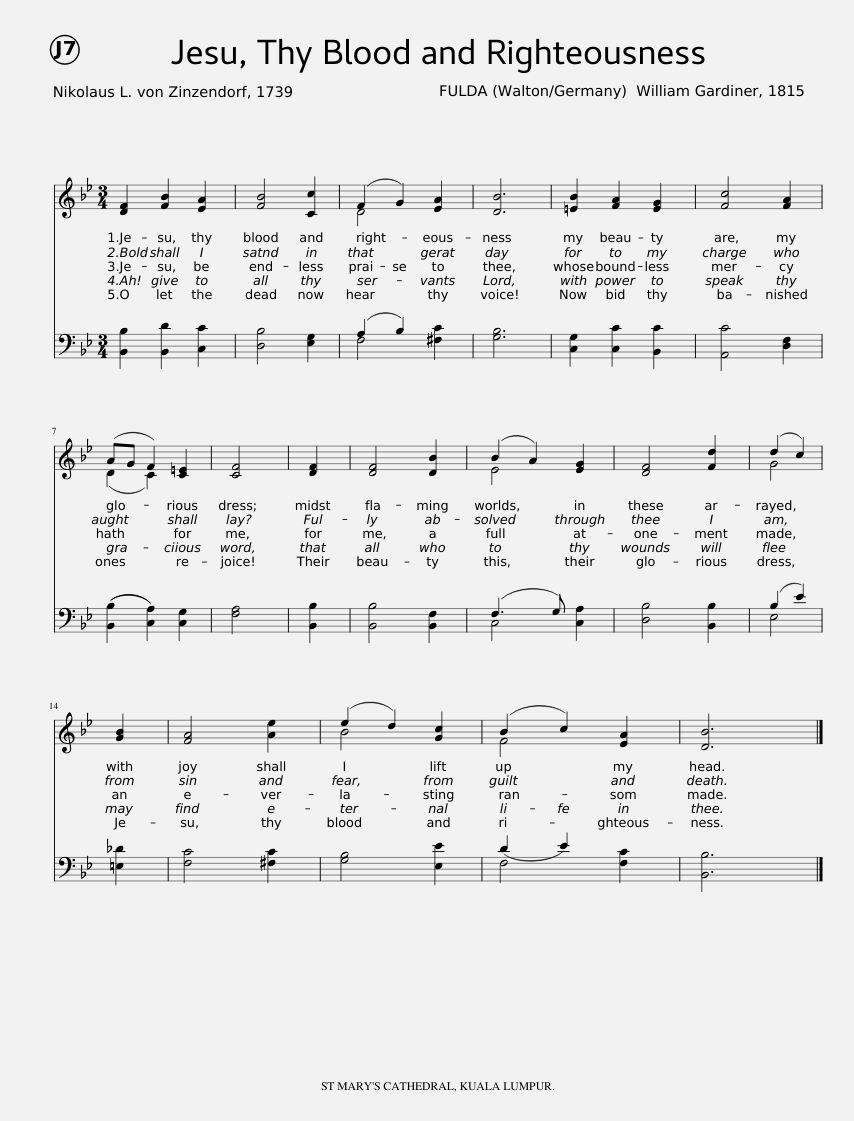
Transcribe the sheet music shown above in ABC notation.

X:1
%%score ( 1 2 ) ( 3 4 )
L:1/8
M:3/4
I:linebreak $
K:Bb
V:1 treble
V:2 treble
V:3 bass
V:4 bass
V:1
 [DF]2 [FB]2 [EA]2 | [FB]4 [Cc]2 | (F2 G2) [EA]2 | [DB]6 | [=EB]2 [FA]2 [EG]2 | %5
 [Fc]4 [FA]2 |$ (AG F2) [C=E]2 | [CF]4 | [DF]2 | [DF]4 [DB]2 | %10
 (B2 A2) [EG]2 | [DF]4 [Fd]2 | (d2 c2) |$ [GB]2 | [FA]4 [Ae]2 | %15
 (e2 d2) [Gc]2 | (B2 c2) [EA]2 | [DB]6 |] %18
V:2
 x6 | x6 | D4 x2 | x6 | x6 | %5
 x6 |$ (D2 C2) x2 | x4 | x2 | x6 | %10
 E4 x2 | x6 | G4 |$ x2 | x6 | %15
 B4 x2 | F4 x2 | x6 |] %18
V:3
 [B,,B,]2 [B,,D]2 [C,C]2 | [D,B,]4 [E,G,]2 | (A,2 B,2) [^F,C]2 | [G,B,]6 | [C,G,]2 [C,C]2 [B,,C]2 | %5
 [A,,C]4 [D,F,]2 |$ (([B,,B,]2 [C,A,]2)) [C,G,]2 | [F,A,]4 | [B,,B,]2 | [B,,B,]4 [B,,F,]2 | %10
 (F,3 G,) [C,A,]2 | [D,B,]4 [B,,B,]2 | (B,2 E2) |$ [=E,_D]2 | [F,C]4 [^F,C]2 | %15
 [G,B,]4 [E,E]2 | (D2 E2) [F,C]2 | [B,,B,]6 |] %18
V:4
 x6 | x6 | F,4 x2 | x6 | x6 | %5
 x6 |$ x6 | x4 | x2 | x6 | %10
 C,4 x2 | x6 | E,4 |$ x2 | x6 | %15
 x6 | F,4 x2 | x6 |] %18
